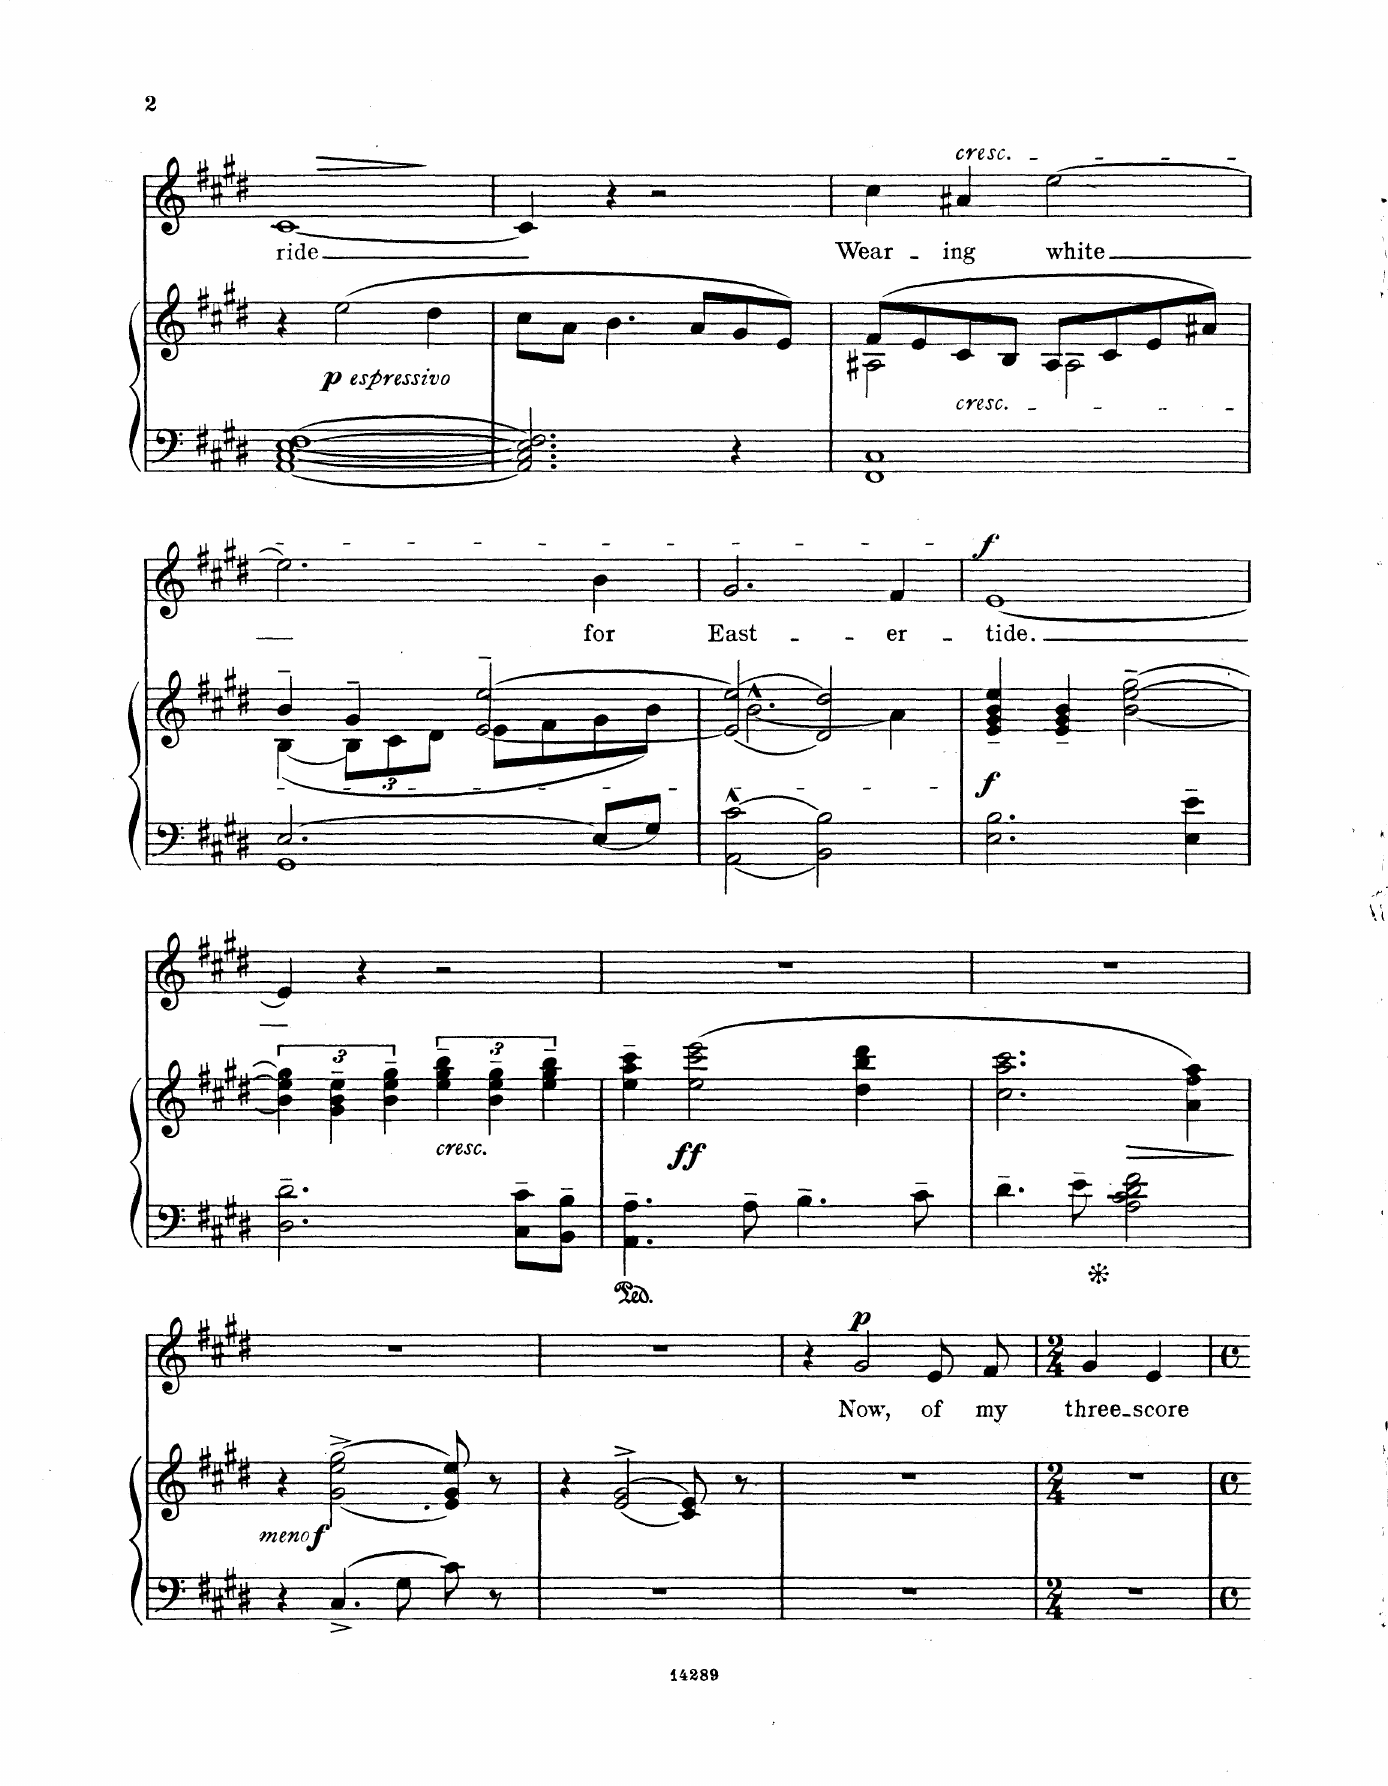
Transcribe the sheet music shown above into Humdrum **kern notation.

**kern	**kern	**dynam	**kern	**text	**dynam
*part2	*part2	*part2	*part1	*part1	*part1
*staff3	*staff2	*staff2/3	*staff1	*staff1	*staff1
*I"Pianoforte	*	*	*I"Voice	*	*
*I'Pno	*	*	*	*	*
*clefF4	*clefG2	*	*clefG2	*	*
*k[f#c#g#d#]	*k[f#c#g#d#]	*	*k[f#c#g#d#]	*	*
*M4/4	*M4/4	*	*M4/4	*	*
*met(c)	*met(c)	*	*met(c)	*	*
=11	=11	=11	=11	=11	=11
*	*	*	*^	*	*
[1AA [1C# [1E [1F#	4r	.	[1c#	4ryy	ride	.
!	!	!LO:DY:b	!	!	!	!LO:HP:b
!	!	!LO:DY:n=1:b	!	!	!	!
.	(2ee\	p other-dynamics	.	4ryy	.	>
.	.	.	.	4ryy	.	.
.	4dd#\	.	.	4ryy	.	]
*	*	*	*v	*v	*	*
=12	=12	=12	=12	=12	=12
2.AA/] 2.C#/] 2.E/] 2.F#/]	8cc#\L	.	4c#/]	.	.
.	8a\J	.	.	.	.
.	4.b\	.	4r	.	.
.	.	.	2r	.	.
.	8a/L	.	.	.	.
4r	8g#/	.	.	.	.
.	8e/J)	.	.	.	.
=13	=13	=13	=13	=13	=13
*	*^	*	*	*	*
1FF# 1C#	(>8f#/L	2A#X\	.	4cc#\	wear-	.
.	8e/	.	.	.	.	.
!	!	!	!	!LO:TX:a:i:t=cresc.	!	!
!	!LO:TX:b:i:t=cresc.	!	!	!	!	!
.	8c#/	.	.	4a#X/	-ing	.
.	8B/J	.	.	.	.	.
.	8A#j/L	2A#\	.	[2ee\	white	.
.	8c#/	.	.	.	.	.
.	8e/	.	.	.	.	.
.	8a#X/J)	.	.	.	.	.
=14	=14	=14	=14	=14	=14	=14
*^	*	*	*	*	*	*
[2.E/	1GG#	4b~/	[4B\	.	2.ee\]	.	.
*	*	*	*Xbrackettup	*	*	*	*
.	.	4g#~/	12B\L]	.	.	.	.
.	.	.	12c#\	.	.	.	.
.	.	.	12d#\J	.	.	.	.
.	.	[<2e/~ [2ee/~	8e\L	.	.	.	.
.	.	.	8f#\	.	.	.	.
8E/L]	.	.	8g#\	.	4b\	for	.
8G#/J	.	.	8b\J	.	.	.	.
*v	*v	*	*	*	*	*	*
=15	=15	=15	=15	=15	=15	=15
2AA\^^ 2c#\^^	(>(<2e/] 2ee/]	(2.b^^\	.	2.g#/	Eas-	.
2BB\ 2B\	2d#/ 2dd#/))	.	.	.	.	.
.	.	4a\)	.	4f#/	-ter-	.
=16	=16	=16	=16	=16	=16	=16
!	!	!	!LO:DY:a=2	!	!	!LO:DY:a
*	*v	*v	*	*	*	*
2.E\ 2.B\	4e/~ 4g#/~ 4b/~ 4ee/~	f	[1e	-tide.	f
.	4e/~ 4g#/~ 4b/~	.	.	.	.
.	[2b\~ [2ee\~ [2gg#\~	.	.	.	.
4E\~ 4e\~	.	.	.	.	.
=17	=17	=17	=17	=17	=17
*	*brackettup	*	*	*	*
2.D#\~ 2.d#\~	6b\] 6ee\] 6gg#\]	.	4e/]	.	.
.	6g#\~ 6b\~ 6ee\~	.	.	.	.
.	.	.	4r	.	.
!	!LO:TX:b:i:t=cresc.	!	!	!	!
.	6b\~ 6ee\~ 6gg#\~	.	.	.	.
.	6ee\~ 6gg#\~ 6bb\~	.	2r	.	.
.	6b\~ 6ee\~ 6gg#\~	.	.	.	.
8C#\~ 8c#\~L	.	.	.	.	.
.	6ee\~ 6gg#\~ 6bb\~	.	.	.	.
8BB\~ 8B\~J	.	.	.	.	.
=18	=18	=18	=18	=18	=18
4.AA\~ 4.A\~	4ee\~ 4aa\~ 4ccc#\~	.	1r	.	.
!	!	!LO:DY:b	!	!	!
.	(2ee\ 2ccc#\ 2eee\	ff	.	.	.
8A~\	.	.	.	.	.
4.B~\	.	.	.	.	.
.	4dd#\ 4bb\ 4ddd#\	.	.	.	.
8c#~\	.	.	.	.	.
=19	=19	=19	=19	=19	=19
4.d#~\	2.cc#\ 2.aa\ 2.ccc#\	.	1r	.	.
8e~\	.	.	.	.	.
2A\ 2c#\ 2d#\ 2f#\	.	.	.	.	.
.	4a\ 4ff#\ 4aa\)	.	.	.	.
=20	=20	=20	=20	=20	=20
4r	4r	.	1r	.	.
!	!	!LO:DY:b	!	!	!
!	!	!LO:DY:n=1:b	!	!	!
4.C#^/	(<(2g#\^ 2ee\^ 2gg#\^	other-dynamics f	.	.	.
8G#\	.	.	.	.	.
8c#\	8e/ 8g#/ 8ee/))	.	.	.	.
8r	8r	.	.	.	.
=21	=21	=21	=21	=21	=21
1r	4r	.	1r	.	.
.	(>(2e/^> 2g#/^>	.	.	.	.
.	8c#/ 8e/))	.	.	.	.
.	8r	.	.	.	.
=22	=22	=22	=22	=22	=22
1r	1r	.	4r	.	.
!	!	!	!	!	!LO:DY:a
.	.	.	2g#/	Now	p
.	.	.	8e/L	of	.
.	.	.	8f#/J	my	.
=23	=23	=23	=23	=23	=23
*M2/4	*M2/4	*	*M2/4	*	*
2r	2r	.	4g#/	three-	.
.	.	.	4e/	-score	.
=	=	=	=	=	=
*-	*-	*-	*-	*-	*-
